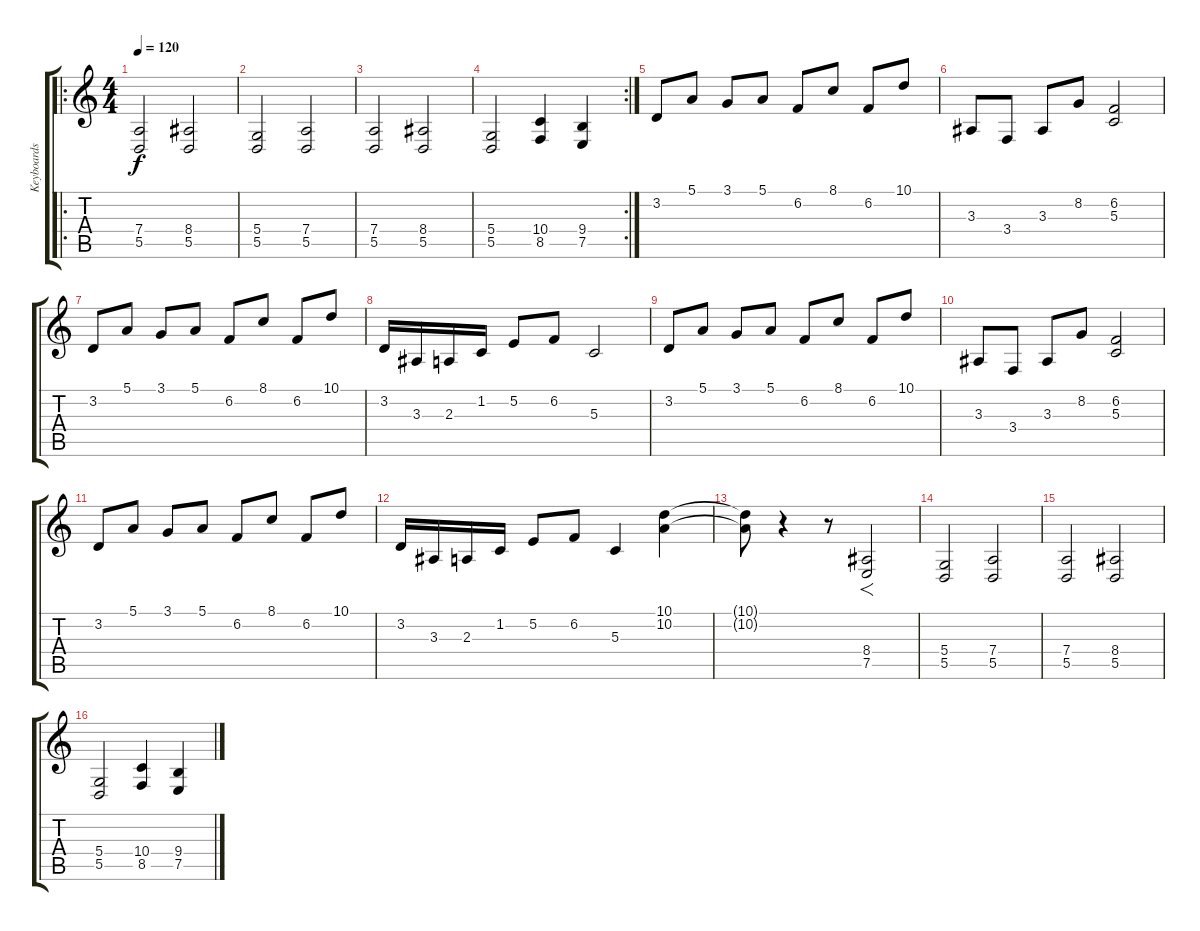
\track ("Keyboards" "Keyboards") {instrument choiraahs}
\staff {score tabs}
\tuning (E4 B3 G3 D3 A2 E2) {hide}
\ro
\ts (4 4)
\tempo 120
\clef g2
\ks c
(7.4 5.5).2{dy f volume 13 instrument stringensemble2} (8.4 5.5).2 |
(5.4 5.5).2 (7.4 5.5).2 |
(7.4 5.5).2{volume 13 instrument stringensemble2} (8.4 5.5).2 |
\rc 2
(5.4 5.5).2 (10.4 8.5).4 (9.4 7.5).4 |
3.2.8{balance 8 instrument fx8scifi} 5.1.8 3.1.8 5.1.8 6.2.8 8.1.8 6.2.8 10.1.8 |
3.3.8 3.4.8 3.3.8 8.2.8 (6.2 5.3).2 |
3.2.8 5.1.8 3.1.8 5.1.8 6.2.8 8.1.8 6.2.8 10.1.8 |
3.2.16 3.3.16 2.3.16 1.2.16 5.2.8 6.2.8 5.3.2 |
3.2.8 5.1.8 3.1.8 5.1.8 6.2.8 8.1.8 6.2.8 10.1.8 |
3.3.8 3.4.8 3.3.8 8.2.8 (6.2 5.3).2 |
3.2.8 5.1.8 3.1.8 5.1.8 6.2.8 8.1.8 6.2.8 10.1.8 |
3.2.16 3.3.16 2.3.16 1.2.16 5.2.8 6.2.8 5.3.4 (10.1 10.2).4 |
(10.1{t} 10.2{t}).8 r.4 r.8 (8.4 7.5).2{f volume 13 instrument stringensemble2} |
(5.4 5.5).2 (7.4 5.5).2 |
(7.4 5.5).2{volume 13 instrument stringensemble2} (8.4 5.5).2 |
(5.4 5.5).2 (10.4 8.5).4 (9.4 7.5).4
